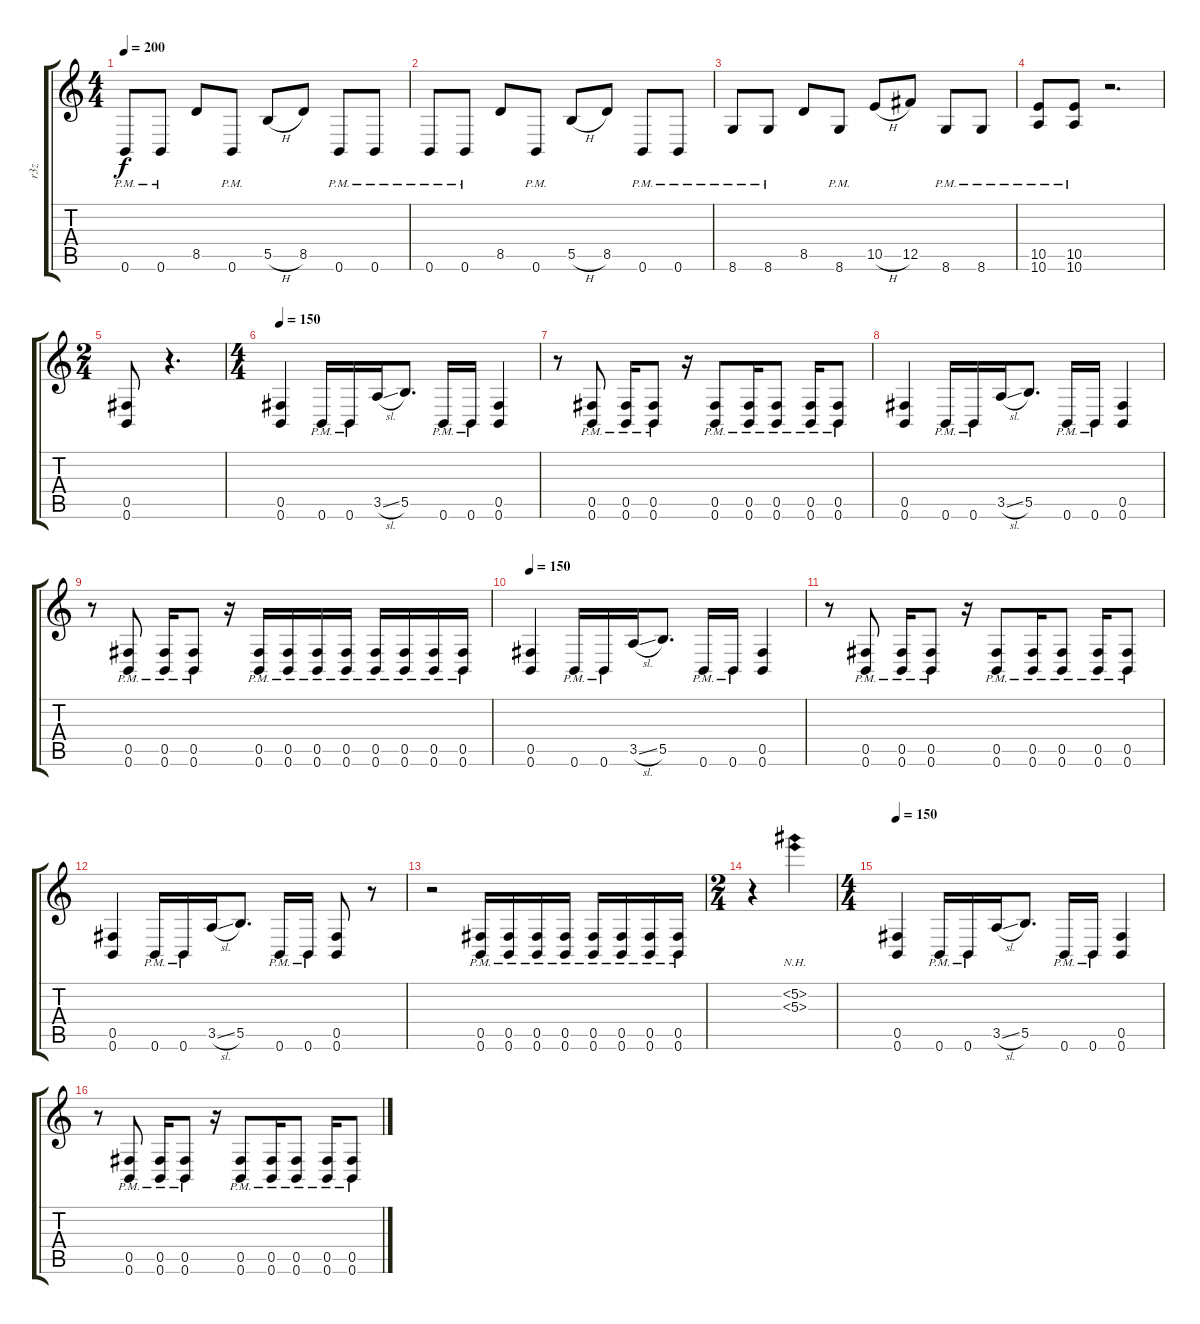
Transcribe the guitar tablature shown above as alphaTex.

\track ("r3z" "r3z") {instrument overdrivenguitar}
\staff {score tabs}
\tuning (Db4 Ab3 E3 B2 Gb2 B1) {hide}
\ts (4 4)
\tempo 200
\clef g2
\ks c
0.6{pm}.8{dy f} 0.6{pm}.8 8.5.8 0.6{pm}.8 5.5{h}.8 8.5.8 0.6{pm}.8 0.6{pm}.8 |
0.6{pm}.8 0.6{pm}.8 8.5.8 0.6{pm}.8 5.5{h}.8 8.5.8 0.6{pm}.8 0.6{pm}.8 |
8.6{pm}.8 8.6{pm}.8 8.5.8 8.6{pm}.8 10.5{h}.8 12.5.8 8.6{pm}.8 8.6{pm}.8 |
(10.5 10.6{pm}).8 (10.5 10.6{pm}).8 r.2{d} |
\ts (2 4)
(0.5 0.6).8 r.4{d} |
\ts (4 4)
\tempo 150
(0.5 0.6).4 0.6{pm}.16 0.6{pm}.16 3.5{sl}.16 5.5.8{d} 0.6{pm}.16 0.6{pm}.16 (0.5 0.6).4 |
r.8 (0.5{pm} 0.6{pm}).8 (0.5{pm} 0.6{pm}).16 (0.5{pm} 0.6{pm}).8 r.16 (0.5{pm} 0.6{pm}).8 (0.5{pm} 0.6{pm}).16 (0.5{pm} 0.6{pm}).8 (0.5{pm} 0.6{pm}).16 (0.5{pm} 0.6{pm}).8 |
(0.5 0.6).4 0.6{pm}.16 0.6{pm}.16 3.5{sl}.16 5.5.8{d} 0.6{pm}.16 0.6{pm}.16 (0.5 0.6).4 |
r.8 (0.5{pm} 0.6{pm}).8 (0.5{pm} 0.6{pm}).16 (0.5{pm} 0.6{pm}).8 r.16 (0.5{pm} 0.6{pm}).16 (0.5{pm} 0.6{pm}).16 (0.5{pm} 0.6{pm}).16 (0.5{pm} 0.6{pm}).16 (0.5{pm} 0.6{pm}).16 (0.5{pm} 0.6{pm}).16 (0.5{pm} 0.6{pm}).16 (0.5{pm} 0.6{pm}).16 |
\tempo 150
(0.5 0.6).4 0.6{pm}.16 0.6{pm}.16 3.5{sl}.16 5.5.8{d} 0.6{pm}.16 0.6{pm}.16 (0.5 0.6).4 |
r.8 (0.5{pm} 0.6{pm}).8 (0.5{pm} 0.6{pm}).16 (0.5{pm} 0.6{pm}).8 r.16 (0.5{pm} 0.6{pm}).8 (0.5{pm} 0.6{pm}).16 (0.5{pm} 0.6{pm}).8 (0.5{pm} 0.6{pm}).16 (0.5{pm} 0.6{pm}).8 |
(0.5 0.6).4 0.6{pm}.16 0.6{pm}.16 3.5{sl}.16 5.5.8{d} 0.6{pm}.16 0.6{pm}.16 (0.5 0.6).8 r.8 |
r.2 (0.5{pm} 0.6{pm}).16 (0.5{pm} 0.6{pm}).16 (0.5{pm} 0.6{pm}).16 (0.5{pm} 0.6{pm}).16 (0.5{pm} 0.6{pm}).16 (0.5{pm} 0.6{pm}).16 (0.5{pm} 0.6{pm}).16 (0.5{pm} 0.6{pm}).16 |
\ts (2 4)
r.4 (5.2{nh} 5.3{nh}).4 |
\ts (4 4)
\tempo 150
(0.5 0.6).4 0.6{pm}.16 0.6{pm}.16 3.5{sl}.16 5.5.8{d} 0.6{pm}.16 0.6{pm}.16 (0.5 0.6).4 |
r.8 (0.5{pm} 0.6{pm}).8 (0.5{pm} 0.6{pm}).16 (0.5{pm} 0.6{pm}).8 r.16 (0.5{pm} 0.6{pm}).8 (0.5{pm} 0.6{pm}).16 (0.5{pm} 0.6{pm}).8 (0.5{pm} 0.6{pm}).16 (0.5{pm} 0.6{pm}).8
